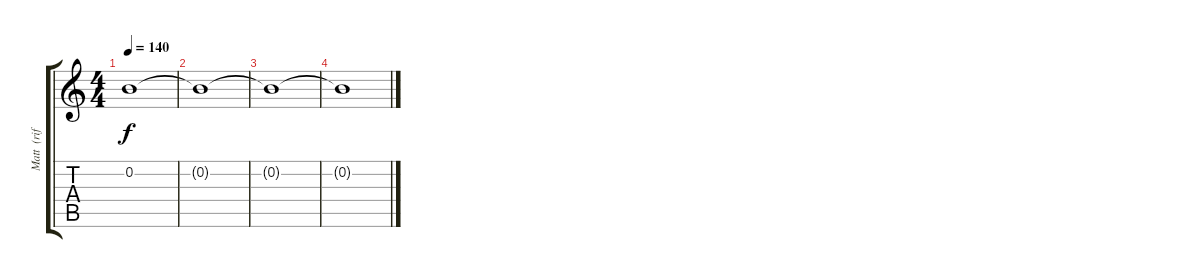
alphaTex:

\track ("Matt  (riff+refrain)    Disto" "Matt  (rif") {instrument overdrivenguitar}
\staff {score tabs}
\tuning (E4 B3 G3 D3 A2 E2) {hide}
\ts (4 4)
\tempo 140
\clef g2
\ks c
0.2{t}.1{dy f volume 0} |
0.2{t}.1 |
0.2{t}.1 |
0.2{t}.1
